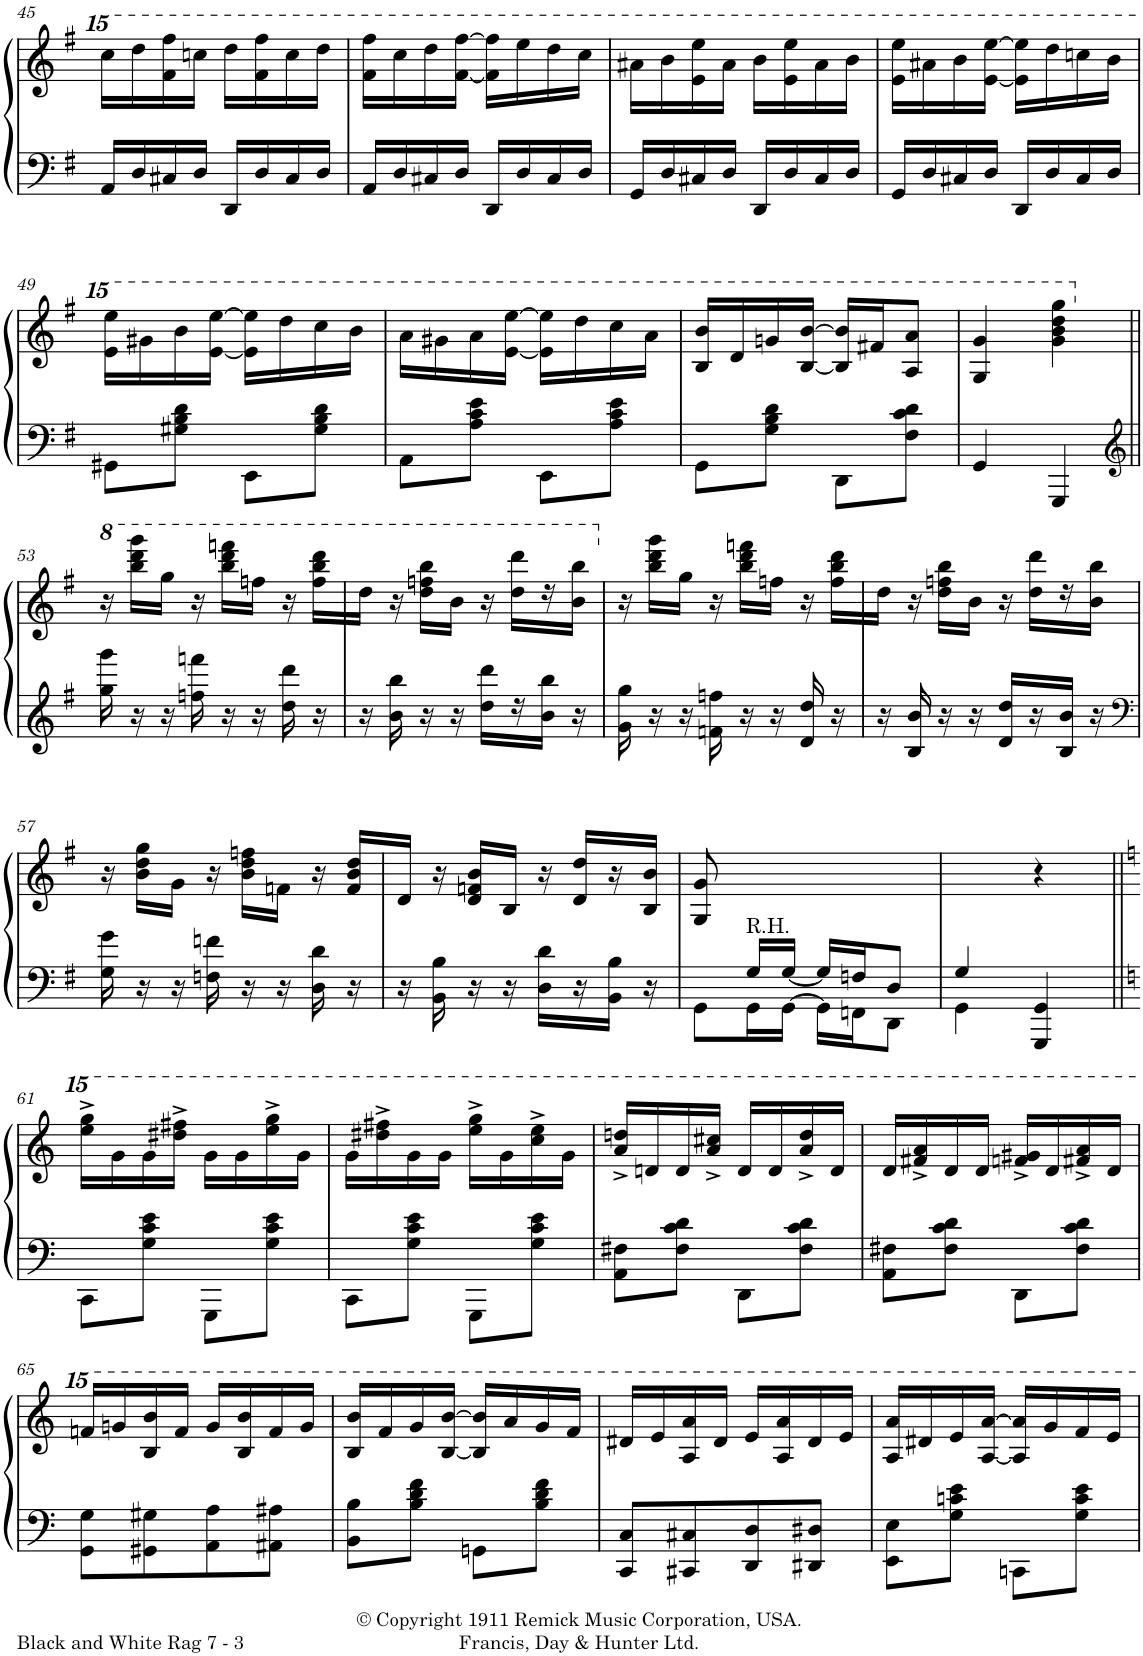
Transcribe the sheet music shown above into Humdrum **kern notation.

**kern	**kern
*part1	*part1
*staff2	*staff1
*I"Piano	*
*I'Pno.	*
!!LO:PB:g=z
*clefF4	*clefG2
*k[f#]	*k[f#]
*M2/4	*M2/4
*	*15ma
=45	=45
16AA/LL	16cccc\LL
16D/	16dddd\
16C#X/	16fff#\ 16ffff#\
16D/JJ	16ccccn\JJ
16DD/LL	16dddd\LL
16D/	16fff#\ 16ffff#\
16C#/	16cccc\
16D/JJ	16dddd\JJ
=46	=46
16AA/LL	16fff#\ 16ffff#\LL
16D/	16cccc\
16C#X/	16dddd\
16D/JJ	[16fff#\ [16ffff#\JJ
16DD/LL	16fff#\] 16ffff#\]LL
16D/	16eeee\
16C#/	16dddd\
16D/JJ	16cccc\JJ
=47	=47
16GG/LL	16aaa#X\LL
16D/	16bbb\
16C#X/	16eee\ 16eeee\
16D/JJ	16aaa#\JJ
16DD/LL	16bbb\LL
16D/	16eee\ 16eeee\
16C#/	16aaa#\
16D/JJ	16bbb\JJ
=48	=48
16GG/LL	16eee\ 16eeee\LL
16D/	16aaa#X\
16C#X/	16bbb\
16D/JJ	[16eee\ [16eeee\JJ
16DD/LL	16eee\] 16eeee\]LL
16D/	16dddd\
16C#/	16ccccn\
16D/JJ	16bbb\JJ
!!LO:LB:g=z
=49	=49
8GG#X\L	16eee\ 16eeee\LL
.	16ggg#X\
8G#X\ 8B\ 8d\J	16bbb\
.	[16eee\ [16eeee\JJ
8EE\L	16eee\] 16eeee\]LL
.	16dddd\
8G#\ 8B\ 8d\J	16cccc\
.	16bbb\JJ
=50	=50
8AA\L	16aaa\LL
.	16ggg#X\
8A\ 8c\ 8e\J	16aaa\
.	[16eee\ [16eeee\JJ
8EE\L	16eee\] 16eeee\]LL
.	16dddd\
8A\ 8c\ 8e\J	16cccc\
.	16aaa\JJ
=51	=51
8GG\L	16bb/ 16bbb/LL
.	16ddd/
8G\ 8B\ 8d\J	16gggn/
.	[16bb/ [16bbb/JJ
8DD\L	16bb/] 16bbb/]LL
.	16fff#X/J
8F#\ 8c\ 8d\J	8aa/ 8aaa/J
=52	=52
4GG/	4gg/ 4ggg/
4GGG/	4ggg\ 4bbb\ 4dddd\ 4gggg\
!!LO:LB:g=z
=53||	=53||
*clefG2	*
*	*X15ma
*	*8va
16gg\ 16ggg\	16r
16r	16bbb\ 16dddd\ 16gggg\LL
16r	16ggg\JJ
16ffn\ 16fffn\	16r
16r	16bbb\ 16dddd\ 16ffffn\LL
16r	16fffn\JJ
16dd\ 16ddd\	16r
16r	16fff\ 16bbb\ 16dddd\LL
=54	=54
16r	16ddd\JJ
16b\ 16bb\	16r
16r	16ddd\ 16fffn\ 16bbb\LL
16r	16bb\JJ
16dd\ 16ddd\LL	16r
16r	16ddd\ 16dddd\LL
16b\ 16bb\JJ	16r
16r	16bb\ 16bbb\JJ
=55	=55
*	*X8va
16g\ 16gg\	16r
16r	16bb\ 16ddd\ 16ggg\LL
16r	16gg\JJ
16fn\ 16ffn\	16r
16r	16bb\ 16ddd\ 16fffn\LL
16r	16ffn\JJ
16d/ 16dd/	16r
16r	16ff\ 16bb\ 16ddd\LL
=56	=56
16r	16dd\JJ
16B/ 16b/	16r
16r	16dd\ 16ffn\ 16bb\LL
16r	16b\JJ
16d/ 16dd/LL	16r
16r	16dd\ 16ddd\LL
16B/ 16b/JJ	16r
16r	16b\ 16bb\JJ
!!LO:LB:g=z
=57	=57
*clefF4	*
16G\ 16g\	16r
16r	16b\ 16dd\ 16gg\LL
16r	16g\JJ
16Fn\ 16fn\	16r
16r	16b\ 16dd\ 16ffn\LL
16r	16fn\JJ
16D\ 16d\	16r
16r	16f/ 16b/ 16dd/LL
=58	=58
16r	16d/JJ
16BB\ 16B\	16r
16r	16d/ 16fn/ 16b/LL
16r	16B/JJ
16D\ 16d\LL	16r
16r	16d/ 16dd/LL
16BB\ 16B\JJ	16r
16r	16B/ 16b/JJ
=59	=59
*^	*
8ryy	8GG\L	8G/ 8g/
!LO:TX:a:t=R.H.	!	!
16G/LL	16GG\L	4.ryy
[16G/JJ	[16GG\JJ	.
16G/LL]	16GG\LL]	.
16Fn/J	16FFn\J	.
8D/J	8DD\J	.
=60	=60	=60
4G/	4GG\	4ryy
4ryy	4GGG/ 4GG/	4r
*v	*v	*
!!LO:LB:g=z
=61||	=61||
*k[]	*k[]
8CC\L	16eeee\^ 16gggg\^LL
.	16ggg\
8G\ 8c\ 8e\J	16ggg\
.	16dddd#X\^ 16ffff#X\^JJ
8GGG\L	16ggg\LL
.	16ggg\
8G\ 8c\ 8e\J	16eeee\^ 16gggg\^
.	16ggg\JJ
=62	=62
8CC\L	16ggg\LL
.	16dddd#X\^ 16ffff#X\^
8G\ 8c\ 8e\J	16ggg\
.	16ggg\JJ
8GGG\L	16eeee\^ 16gggg\^LL
.	16ggg\
8G\ 8c\ 8e\J	16cccc\^ 16eeee\^
.	16ggg\JJ
=63	=63
8AA\ 8F#X\L	16aaa/^ 16ddddn/^LL
.	16dddn/
8F#\ 8c\ 8d\J	16ddd/
.	16aaa/^ 16cccc#X/^JJ
8DD\L	16ddd/LL
.	16ddd/
8F#\ 8c\ 8d\J	16aaa/^ 16dddd/^
.	16ddd/JJ
=64	=64
8AA\ 8F#X\L	16ddd/LL
.	16fff#X/^ 16aaa/^
8F#\ 8c\ 8d\J	16ddd/
.	16ddd/JJ
8DD\L	16fffn/^ 16ggg#X/^LL
.	16ddd/
8F#\ 8c\ 8d\J	16fff#X/^ 16aaa/^
.	16ddd/JJ
!!LO:LB:g=z
=65	=65
8GG\ 8G\L	16fffn/LL
.	16gggn/
8GG#X\ 8G#X\	16bb/ 16bbb/
.	16fff/JJ
8AA\ 8A\	16ggg/LL
.	16bb/ 16bbb/
8AA#X\ 8A#X\J	16fff/
.	16ggg/JJ
=66	=66
8BB\ 8B\L	16bb/ 16bbb/LL
.	16fff/
8B\ 8d\ 8f\J	16ggg/
.	[16bb/ [16bbb/JJ
8GGn\L	16bb/] 16bbb/]LL
.	16aaa/
8B\ 8d\ 8f\J	16ggg/
.	16fff/JJ
=67	=67
8CC/ 8C/L	16ddd#X/LL
.	16eee/
8CC#X/ 8C#X/	16aa/ 16aaa/
.	16ddd#/JJ
8DD/ 8D/	16eee/LL
.	16aa/ 16aaa/
8DD#X/ 8D#X/J	16ddd#/
.	16eee/JJ
=68	=68
8EE\ 8E\L	16aa/ 16aaa/LL
.	16ddd#X/
8G\ 8cn\ 8e\J	16eee/
.	[16aa/ [16aaa/JJ
8CCn\L	16aa/] 16aaa/]LL
.	16ggg/
8G\ 8c\ 8e\J	16fff/
.	16eee/JJ
=	=
*-	*-
